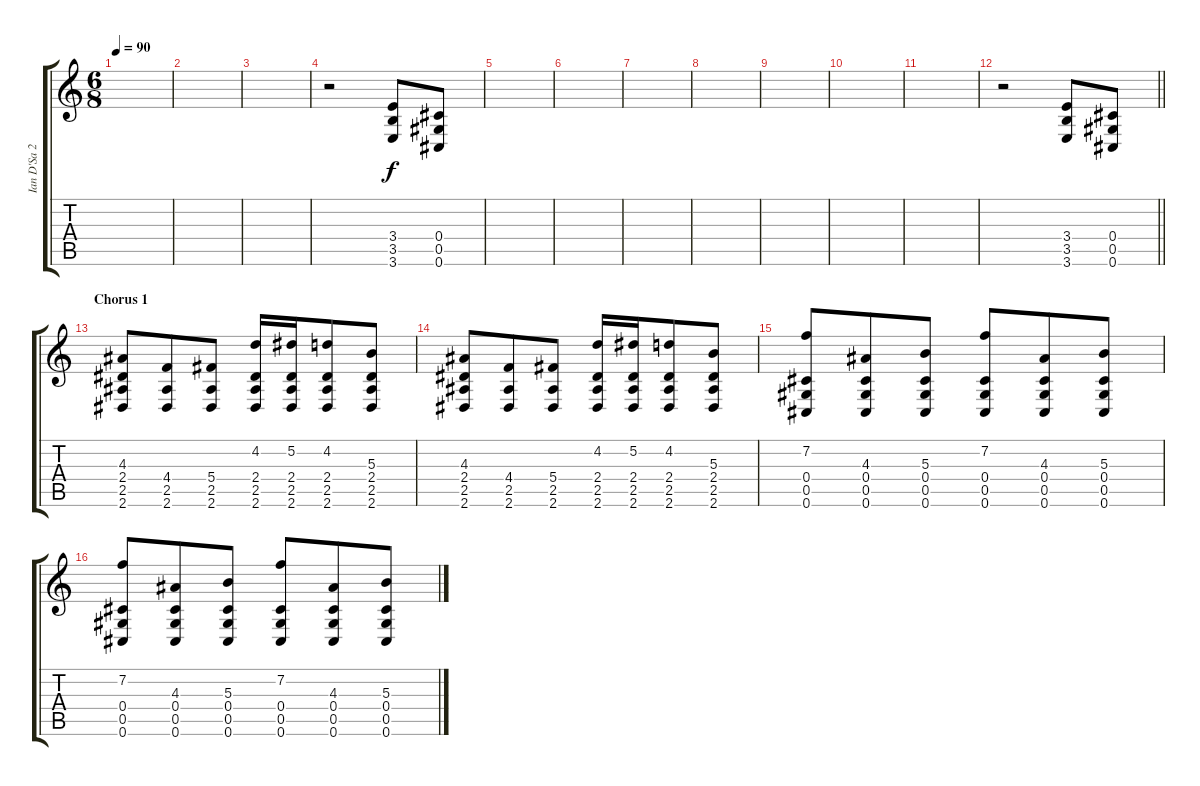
\track ("Ian D'Sa 2" "Ian D'Sa 2") {instrument distortionguitar}
\staff {score tabs}
\tuning (Eb4 Bb3 Gb3 Db3 Ab2 Db2) {hide}
\ts (6 8)
\tempo 90
\clef g2
\ks c
|
|
|
r.2 (3.4 3.5 3.6).8 (0.4 0.5 0.6).8 |
|
|
|
|
|
|
|
\barLineRight lightlight
r.2 (3.4 3.5 3.6).8 (0.4 0.5 0.6).8 |
\section ("" "Chorus 1")
(4.3 2.4 2.5 2.6).8 (4.4 2.5 2.6).8 (5.4 2.5 2.6).8 (4.2 2.4 2.5 2.6).16 (5.2 2.4 2.5 2.6).16 (4.2 2.4 2.5 2.6).8 (5.3 2.4 2.5 2.6).8 |
(4.3 2.4 2.5 2.6).8 (4.4 2.5 2.6).8 (5.4 2.5 2.6).8 (4.2 2.4 2.5 2.6).16 (5.2 2.4 2.5 2.6).16 (4.2 2.4 2.5 2.6).8 (5.3 2.4 2.5 2.6).8 |
(7.2 0.4 0.5 0.6).8 (4.3 0.4 0.5 0.6).8 (5.3 0.4 0.5 0.6).8 (7.2 0.4 0.5 0.6).8 (4.3 0.4 0.5 0.6).8 (5.3 0.4 0.5 0.6).8 |
(7.2 0.4 0.5 0.6).8 (4.3 0.4 0.5 0.6).8 (5.3 0.4 0.5 0.6).8 (7.2 0.4 0.5 0.6).8 (4.3 0.4 0.5 0.6).8 (5.3 0.4 0.5 0.6).8
